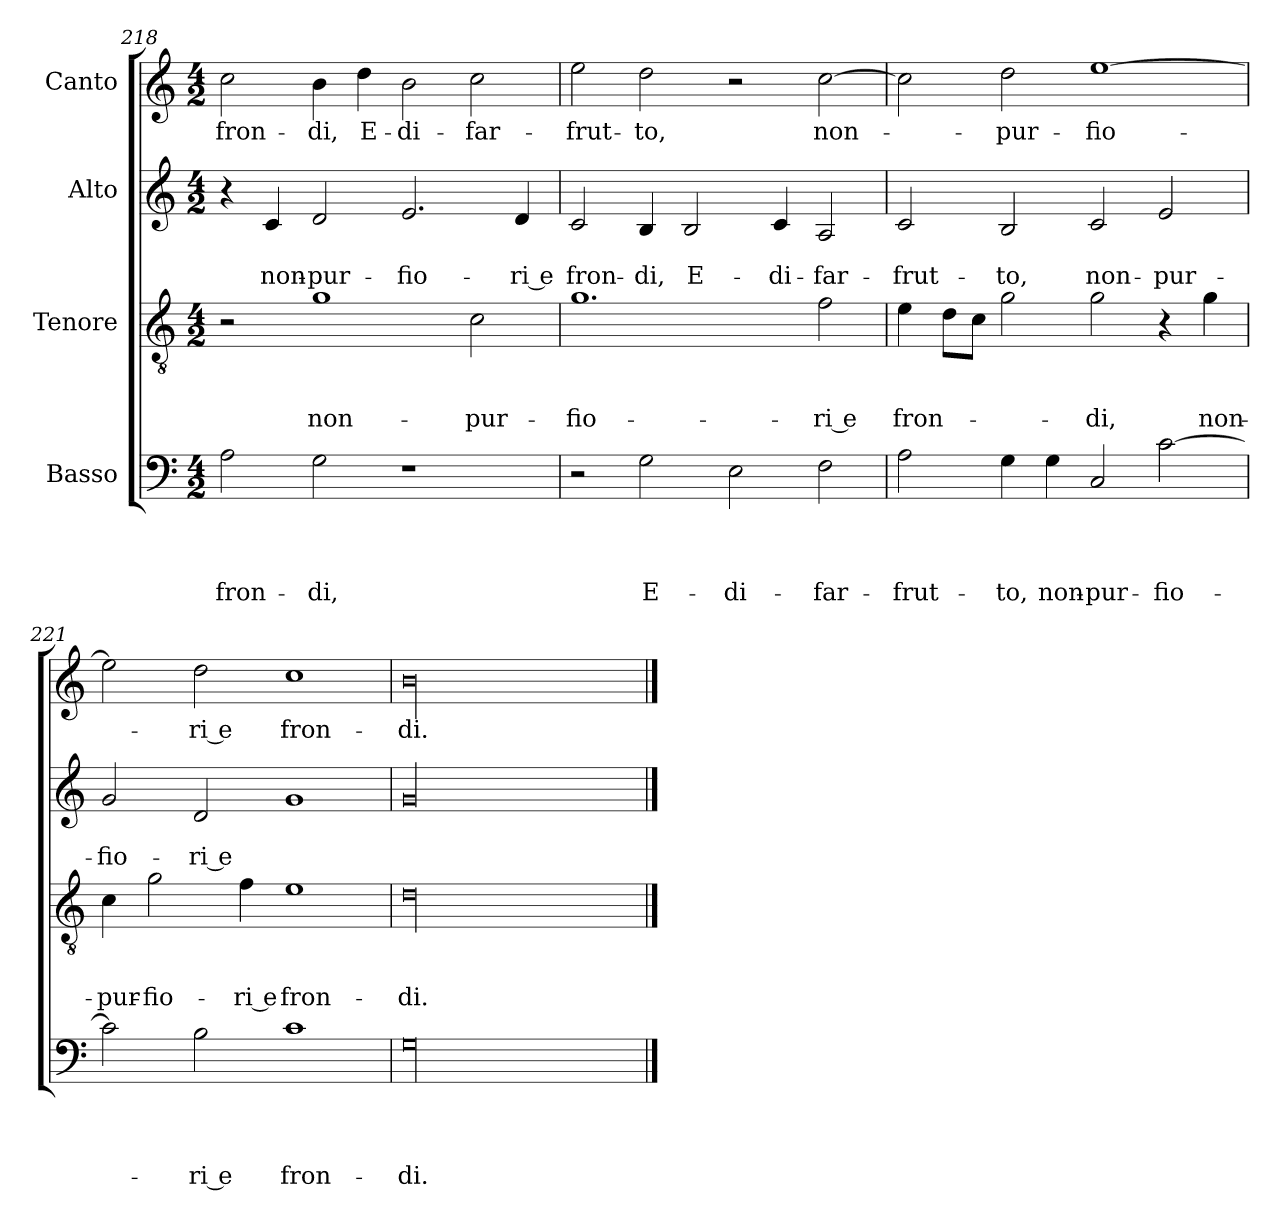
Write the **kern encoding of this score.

**kern	**text	**text	**text	**text	**kern	**text	**text	**text	**kern	**text	**text	**kern	**text
*part4	*part4	*part4	*part4	*part4	*part3	*part3	*part3	*part3	*part2	*part2	*part2	*part1	*part1
*staff4	*staff4	*staff4	*staff4	*staff4	*staff3	*staff3	*staff3	*staff3	*staff2	*staff2	*staff2	*staff1	*staff1
*I"Basso	*	*	*	*	*I"Tenore	*	*	*	*I"Alto	*	*	*I"Canto	*
*clefF4	*	*	*	*	*clefGv2	*	*	*	*clefG2	*	*	*clefG2	*
*k[]	*	*	*	*	*k[]	*	*	*	*k[]	*	*	*k[]	*
*M4/2	*	*	*	*	*M4/2	*	*	*	*M4/2	*	*	*M4/2	*
=218	=218	=218	=218	=218	=218	=218	=218	=218	=218	=218	=218	=218	=218
2A\	.	.	.	fron-	2r	.	.	.	4r	.	.	2cc\	fron-
.	.	.	.	.	.	.	.	.	4c/	.	non-	.	.
2G\	.	.	.	-di,	1g/	.	.	non-	2d/	.	pur-	4b\	-di,
.	.	.	.	.	.	.	.	.	.	.	.	4dd\	E-
1r	.	.	.	.	.	.	.	.	2.e/	.	fio-	2b\	di-
.	.	.	.	.	2c\	.	.	pur-	.	.	.	2cc\	far-
.	.	.	.	.	.	.	.	.	4d/	.	-ri e	.	.
=219	=219	=219	=219	=219	=219	=219	=219	=219	=219	=219	=219	=219	=219
2r	.	.	.	.	1.g/	.	.	fio-	2c/	.	fron-	2ee\	frut-
2G\	.	.	.	E-	.	.	.	.	4B/	.	-di,	2dd\	-to,
.	.	.	.	.	.	.	.	.	2B/	.	E-	.	.
2E\	.	.	.	di-	.	.	.	.	.	.	.	2r	.
.	.	.	.	.	.	.	.	.	4c/	.	di-	.	.
2F\	.	.	.	far-	2f\	.	.	-ri e	2A/	.	far-	[2cc\	non-
=220	=220	=220	=220	=220	=220	=220	=220	=220	=220	=220	=220	=220	=220
2A\	.	.	.	frut-	4e\	.	.	fron-	2c/	.	frut-	2cc\]	.
.	.	.	.	.	8d\L	.	.	.	.	.	.	.	.
.	.	.	.	.	8c\J	.	.	.	.	.	.	.	.
4G\	.	.	.	-to,	2g\	.	.	.	2B/	.	-to,	2dd\	pur-
4G\	.	.	.	non-	.	.	.	.	.	.	.	.	.
2C/	.	.	.	pur-	2g\	.	.	-di,	2c/	.	non-	[1ee\	fio-
[2c\	.	.	.	fio-	4r	.	.	.	2e/	.	pur-	.	.
.	.	.	.	.	4g\	.	.	non-	.	.	.	.	.
=221	=221	=221	=221	=221	=221	=221	=221	=221	=221	=221	=221	=221	=221
2c\]	.	.	.	.	4c\	.	.	pur-	2g/	.	fio-	2ee\]	.
.	.	.	.	.	2g\	.	.	fio-	.	.	.	.	.
2B\	.	.	.	-ri e	.	.	.	.	2d/	.	-ri e	2dd\	-ri e
.	.	.	.	.	4f\	.	.	-ri e	.	.	.	.	.
1c\	.	.	.	fron-	1e/	.	.	fron-	1g/	.	.	1cc\	fron-
=222	=222	=222	=222	=222	=222	=222	=222	=222	=222	=222	=222	=222	=222
00G\	.	.	.	-di.	00d\	.	.	-di.	00g/	.	.	00b\	-di.
==	==	==	==	==	==	==	==	==	==	==	==	==	==
*-	*-	*-	*-	*-	*-	*-	*-	*-	*-	*-	*-	*-	*-
